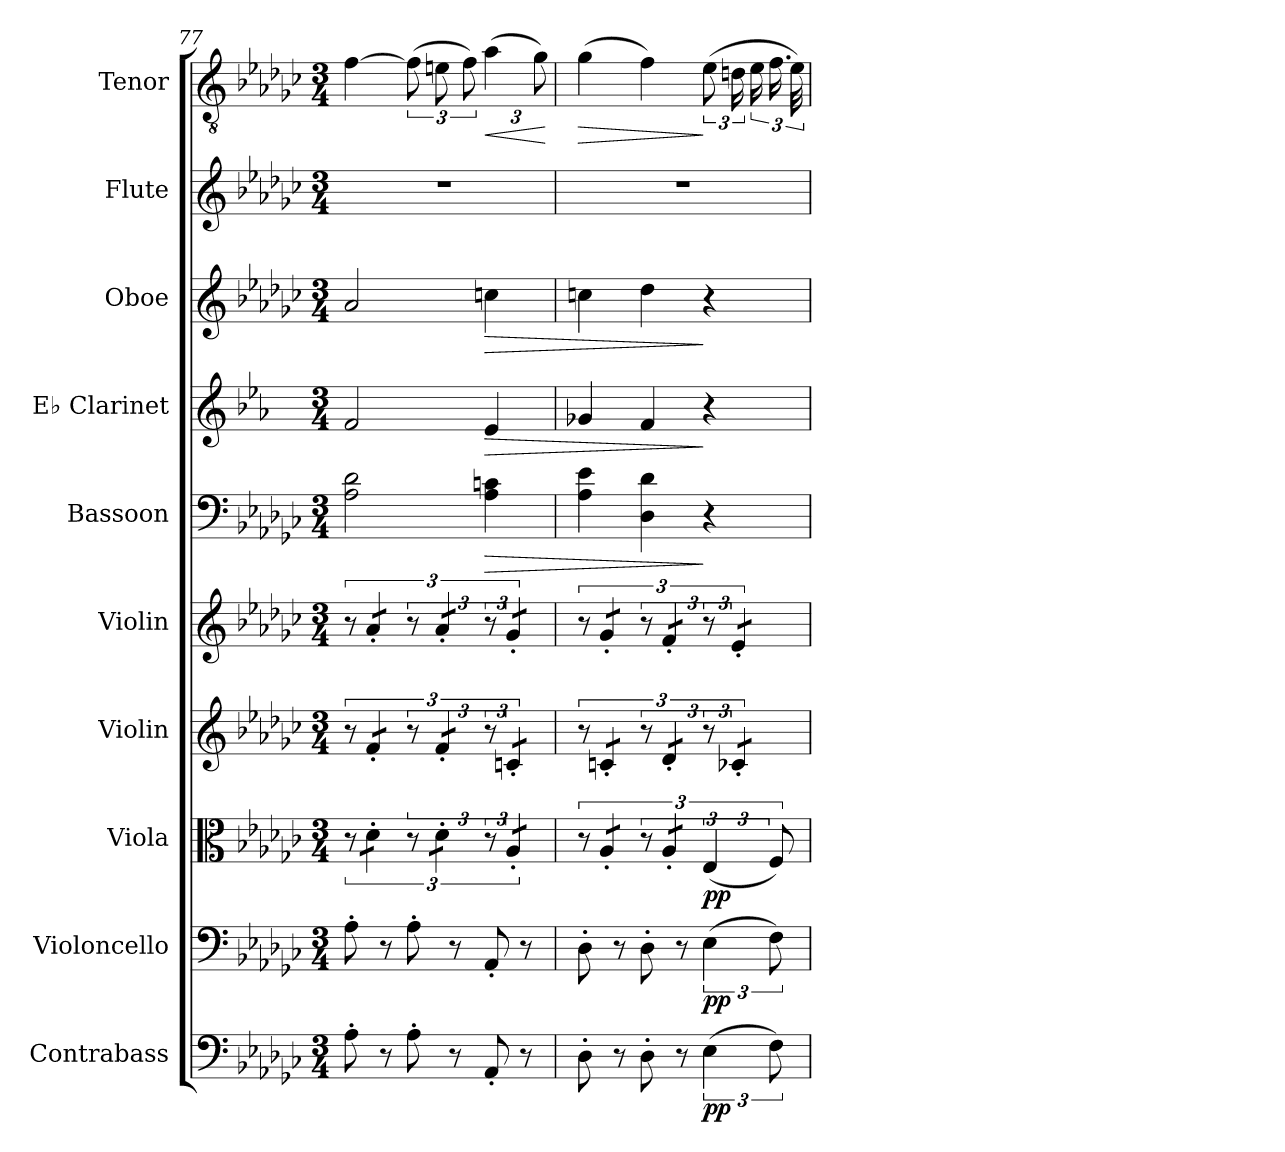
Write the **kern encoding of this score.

**kern	**dynam	**kern	**dynam	**kern	**dynam	**kern	**kern	**kern	**dynam	**kern	**dynam	**kern	**dynam	**kern	**kern	**dynam
*part10	*part10	*part9	*part9	*part8	*part8	*part7	*part6	*part5	*part5	*part4	*part4	*part3	*part3	*part2	*part1	*part1
*staff10	*staff10	*staff9	*staff9	*staff8	*staff8	*staff7	*staff6	*staff5	*staff5	*staff4	*staff4	*staff3	*staff3	*staff2	*staff1	*staff1
*I"Contrabass	*	*I"Violoncello	*	*I"Viola	*	*I"Violin	*I"Violin	*I"Bassoon	*	*I"E♭ Clarinet	*	*I"Oboe	*	*I"Flute	*I"Tenor	*
*I'Cb.	*	*I'Vc.	*	*I'Vla.	*	*I'Vln.	*I'Vln.	*I'Bsn.	*	*I'E♭ Cl.	*	*I'Ob.	*	*I'Fl.	*I'T.	*
*clefF4	*	*clefF4	*	*clefC3	*	*clefG2	*clefG2	*clefF4	*	*clefG2	*	*clefG2	*	*clefG2	*clefGv2	*
*ITrd7c12	*	*	*	*	*	*	*	*	*	*ITrd-2c-3	*	*	*	*	*	*
*k[b-e-a-d-g-c-]	*	*k[b-e-a-d-g-c-]	*	*k[b-e-a-d-g-c-]	*	*k[b-e-a-d-g-c-]	*k[b-e-a-d-g-c-]	*k[b-e-a-d-g-c-]	*	*k[b-e-a-d-g-c-]	*	*k[b-e-a-d-g-c-]	*	*k[b-e-a-d-g-c-]	*k[b-e-a-d-g-c-]	*
*M3/4	*	*M3/4	*	*M3/4	*	*M3/4	*M3/4	*M3/4	*	*M3/4	*	*M3/4	*	*M3/4	*M3/4	*
=77	=77	=77	=77	=77	=77	=77	=77	=77	=77	=77	=77	=77	=77	=77	=77	=77
8AA-'\	.	8A-'\	.	12r	.	12r	12r	2A-\ 2d-\	.	2a-/	.	2a-/	.	2.r	[4f\	.
*	*	*	*	*tremolo	*	*	*	*	*	*	*	*	*	*	*	*
*	*	*	*	*	*	*tremolo	*	*	*	*	*	*	*	*	*	*
*	*	*	*	*	*	*	*tremolo	*	*	*	*	*	*	*	*	*
.	.	.	.	12d-'\L	.	12f'/L	12a-'/L	.	.	.	.	.	.	.	.	.
8r	.	8r	.	.	.	.	.	.	.	.	.	.	.	.	.	.
.	.	.	.	12d-'\J	.	12f'/J	12a-'/J	.	.	.	.	.	.	.	.	.
8AA-'\	.	8A-'\	.	12r	.	12r	12r	.	.	.	.	.	.	.	(12f\]	.
.	.	.	.	12d-'\L	.	12f'/L	12a-'/L	.	.	.	.	.	.	.	12en\	.
8r	.	8r	.	.	.	.	.	.	.	.	.	.	.	.	.	.
.	.	.	.	12d-'\J	.	12f'/J	12a-'/J	.	.	.	.	.	.	.	12f\)	.
!	!	!	!	!	!	!	!	!	!LO:HP:b	!	!LO:HP:b	!	!LO:HP:b	!	!	!
*	*	*	*	*	*	*	*	*	*	*	*	*	*	*	*Xbrackettup	*
!	!	!	!	!	!	!	!	!	!	!	!	!	!	!	!	!LO:HP:b
8AAA-'/	.	8AA-'/	.	12r	.	12r	12r	4A-\ 4cn\	>	4g-/	>	4ccn\	>	.	(6a-\	<
.	.	.	.	12A-'/L	.	12cn'/L	12g-'/L	.	.	.	.	.	.	.	.	.
8r	.	8r	.	.	.	.	.	.	.	.	.	.	.	.	.	.
.	.	.	.	12A-'/J	.	12cn'/J	12g-'/J	.	.	.	.	.	.	.	12g-\)	.
.	.	.	.	.	.	.	.	.	.	.	.	.	.	.	.	[
!!LO:PB:g=z
=78	=78	=78	=78	=78	=78	=78	=78	=78	=78	=78	=78	=78	=78	=78	=78	=78
!	!	!	!	!	!	!	!	!	!	!	!	!	!	!	!	!LO:HP:b
8DD-'\	.	8D-'\	.	12r	.	12r	12r	4A-\ 4e-\	.	4b--X/	.	4ccn\	.	2.r	(4g-\	>
.	.	.	.	12A-'/L	.	12cn'/L	12g-'/L	.	.	.	.	.	.	.	.	.
8r	.	8r	.	.	.	.	.	.	.	.	.	.	.	.	.	.
.	.	.	.	12A-'/J	.	12cn'/J	12g-'/J	.	.	.	.	.	.	.	.	.
8DD-'\	.	8D-'\	.	12r	.	12r	12r	4D-\ 4d-\	.	4a-/	.	4dd-\	.	.	4f\)	.
.	.	.	.	12A-'/L	.	12d-'/L	12f'/L	.	.	.	.	.	.	.	.	.
8r	.	8r	.	.	.	.	.	.	.	.	.	.	.	.	.	.
.	.	.	.	12A-'/J	.	12d-'/J	12f'/J	.	.	.	.	.	.	.	.	.
*	*	*	*	*Xtremolo	*	*	*	*	*	*	*	*	*	*	*	*
*	*	*	*	*	*	*	*	*	*	*	*	*	*	*	*brackettup	*
!	!LO:DY:b	!	!LO:DY:b	!	!LO:DY:b	!	!	!	!	!	!	!	!	!	!	!
(6EE-\	pp	(6E-\	pp	(6E-/	pp	12r	12r	4r	]	4r	]	4r	]	.	(12e-\	]
.	.	.	.	.	.	12c-X'/L	12e-'/L	.	.	.	.	.	.	.	24dn\	.
.	.	.	.	.	.	.	.	.	.	.	.	.	.	.	24e-\	.
12FF\)	.	12F\)	.	12F/)	.	12c-X'/J	12e-'/J	.	.	.	.	.	.	.	24.f\	.
*	*	*	*	*	*	*	*Xtremolo	*	*	*	*	*	*	*	*	*
*	*	*	*	*	*	*Xtremolo	*	*	*	*	*	*	*	*	*	*
.	.	.	.	.	.	.	.	.	.	.	.	.	.	.	48e-\)	.
=	=	=	=	=	=	=	=	=	=	=	=	=	=	=	=	=
*-	*-	*-	*-	*-	*-	*-	*-	*-	*-	*-	*-	*-	*-	*-	*-	*-
